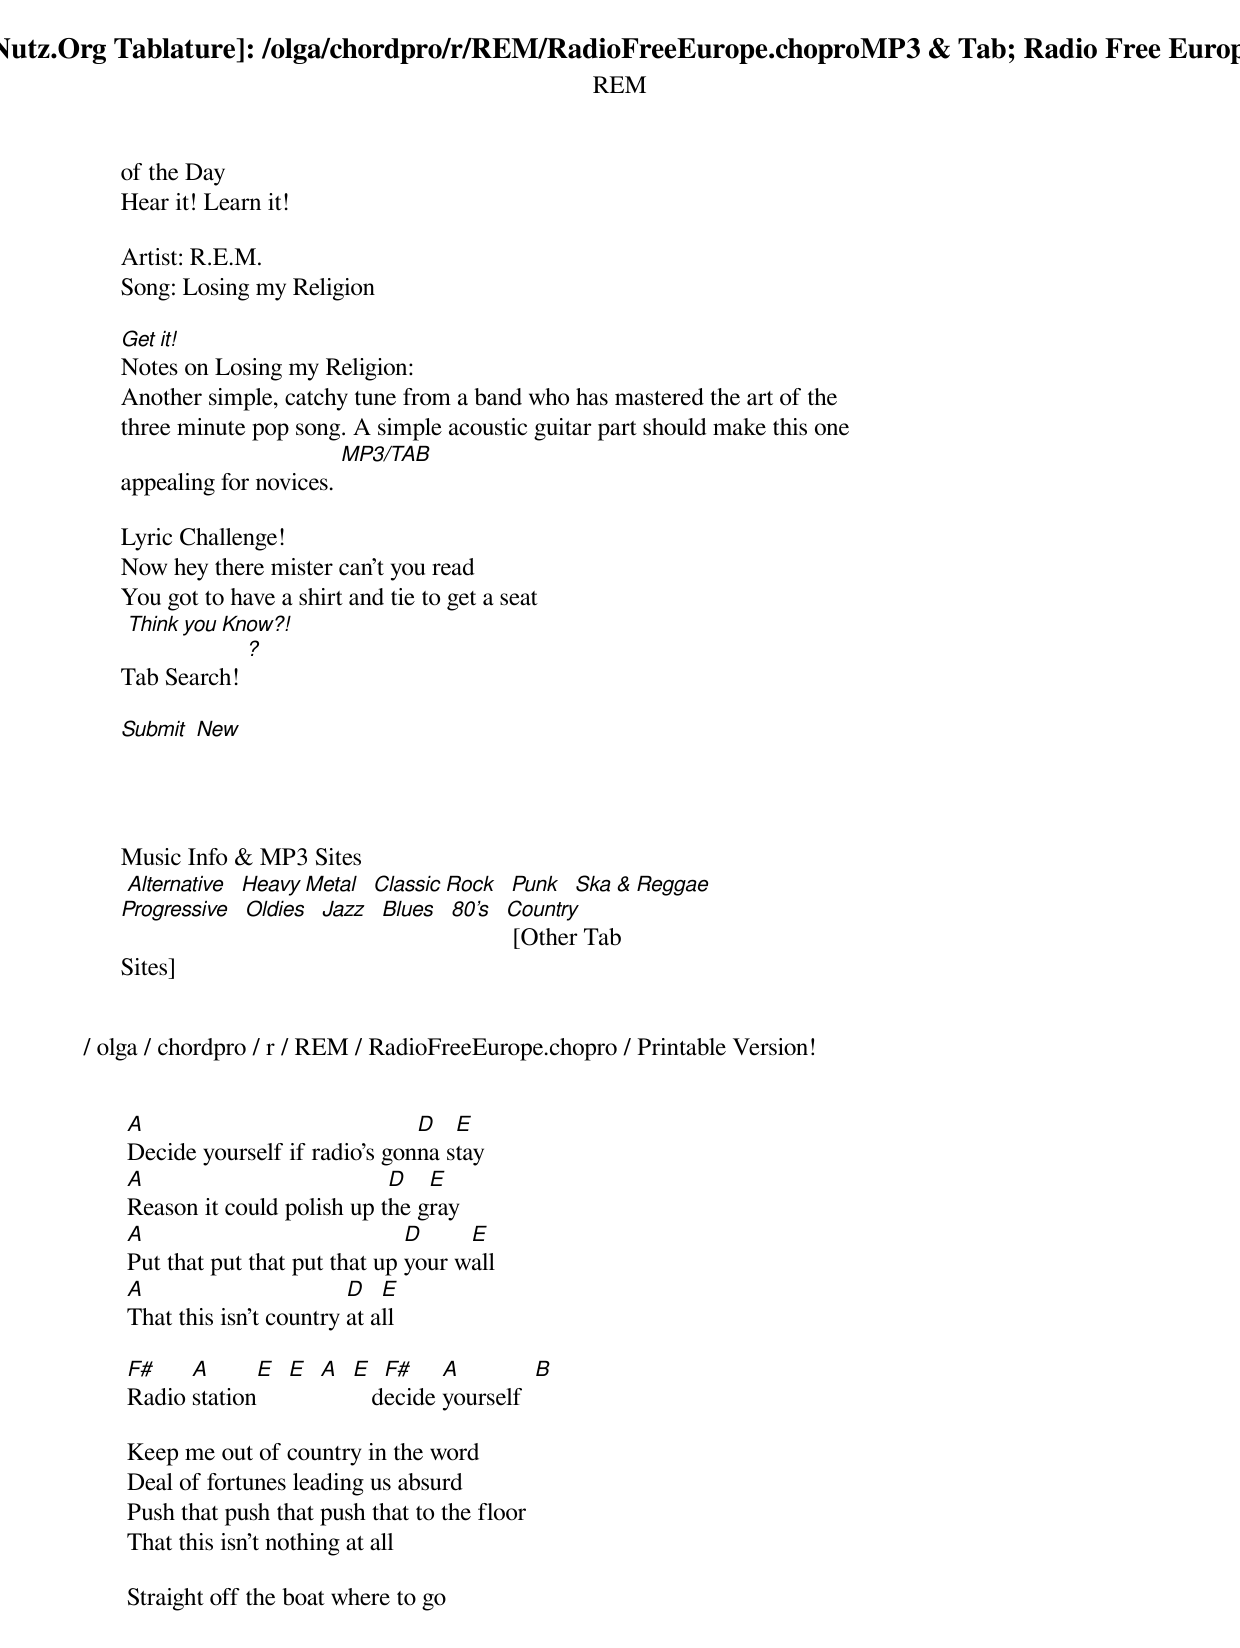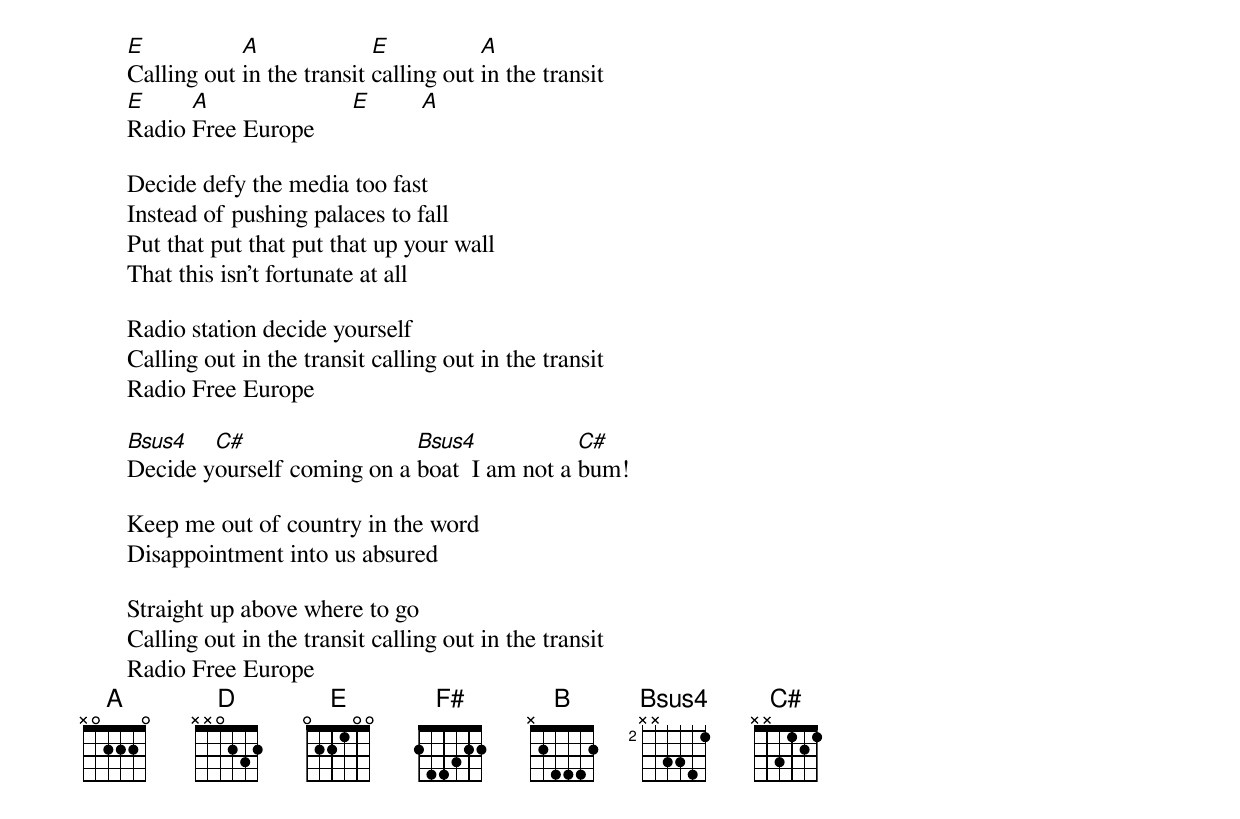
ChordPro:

[Nutz.Org Tablature]: /olga/chordpro/r/REM/RadioFreeEurope.choproMP3 & Tab
      of the Day
      Hear it! Learn it!

      Artist: R.E.M.
      Song: Losing my Religion

      [Get it!]
      Notes on Losing my Religion:
      Another simple, catchy tune from a band who has mastered the art of the
      three minute pop song. A simple acoustic guitar part should make this one
      appealing for novices. [MP3/TAB]

      Lyric Challenge!
      Now hey there mister can't you read
      You got to have a shirt and tie to get a seat
       [Think you Know?!]
      Tab Search! [?]

      [Submit] [New]




      Music Info & MP3 Sites
       [Alternative]  [Heavy Metal]  [Classic Rock]  [Punk]  [Ska & Reggae]
      [Progressive]  [Oldies]  [Jazz]  [Blues]  [80's]  [Country] [Other Tab
      Sites]


/ olga / chordpro / r / REM / RadioFreeEurope.chopro / Printable Version!

{t:Radio Free Europe}
{st:REM}

       [A]Decide yourself if radio's gon[D]na s[E]tay
       [A]Reason it could polish up t[D]he g[E]ray
       [A]Put that put that put that up [D]your w[E]all
       [A]That this isn't country [D]at a[E]ll

       [F#]Radio [A]station[E]  [E]  [A]  [E]   d[F#]ecide [A]yourself  [B]

       Keep me out of country in the word
       Deal of fortunes leading us absurd
       Push that push that push that to the floor
       That this isn't nothing at all

       Straight off the boat where to go

       [E]Calling out [A]in the transit [E]calling out [A]in the transit
       [E]Radio [A]Free Europe      [E]        [A]

       Decide defy the media too fast
       Instead of pushing palaces to fall
       Put that put that put that up your wall
       That this isn't fortunate at all

       Radio station decide yourself
       Calling out in the transit calling out in the transit
       Radio Free Europe

       [Bsus4]Decide y[C#]ourself coming on a [Bsus4]boat  I am not a [C#]bum!

       Keep me out of country in the word
       Disappointment into us absured

       Straight up above where to go
       Calling out in the transit calling out in the transit
       Radio Free Europe
